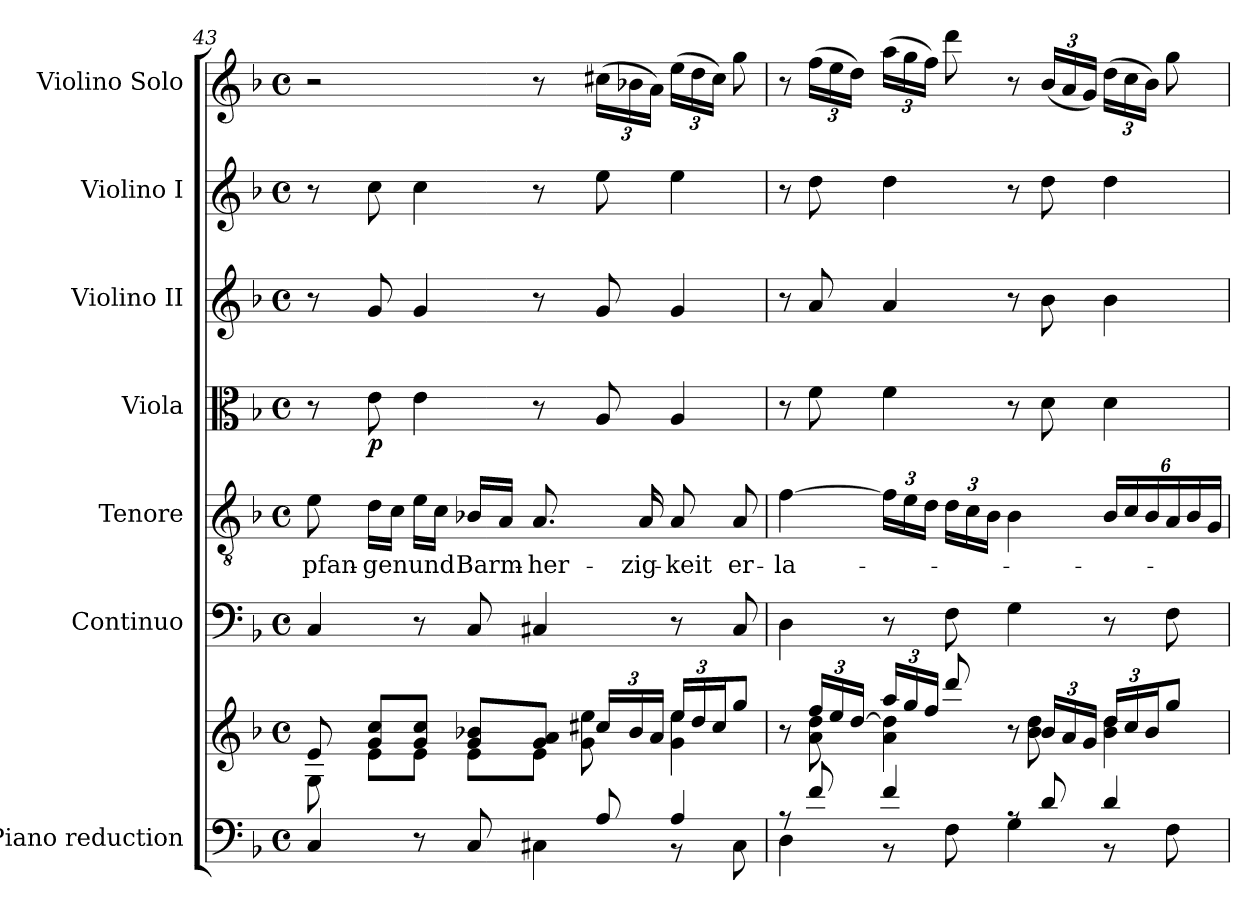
**kern	**kern	**kern	**kern	**text	**kern	**dynam	**kern	**kern	**kern
*part7	*part7	*part6	*part5	*part5	*part4	*part4	*part3	*part2	*part1
*staff8	*staff7	*staff6	*staff5	*staff5	*staff4	*staff4	*staff3	*staff2	*staff1
*I"Piano reduction	*	*I"Continuo	*I"Tenore	*	*I"Viola	*	*I"Violino II	*I"Violino I	*I"Violino Solo
*I'Pno	*	*	*	*	*	*	*	*	*I'Vln
*clefF4	*clefG2	*clefF4	*clefGv2	*	*clefC3	*	*clefG2	*clefG2	*clefG2
*k[b-]	*k[b-]	*k[b-]	*k[b-]	*	*k[b-]	*	*k[b-]	*k[b-]	*k[b-]
*M4/4	*M4/4	*M4/4	*M4/4	*	*M4/4	*	*M4/4	*M4/4	*M4/4
*met(c)	*met(c)	*met(c)	*met(c)	*	*met(c)	*	*met(c)	*met(c)	*met(c)
=43	=43	=43	=43	=43	=43	=43	=43	=43	=43
*^	*^	*	*	*	*	*	*	*	*
!	!	!	!	!	!	!LO:LY:b	!	!	!	!	!
4C/	4ryy	8e/	8G\	4C/	8e\	-pfan-	8r	.	8r	8r	2r
!	!	!	!	!	!	!LO:LY:b	!	!LO:DY:b	!	!	!
.	.	8g/ 8cc/L	8e\L	.	16d\LL	-gen	8e\	p	8g/	8cc\	.
.	.	.	.	.	16c\JJ	.	.	.	.	.	.
!	!	!	!	!	!	!LO:LY:b	!	!	!	!	!
8r	8ryy	8g/ 8cc/J	8e\J	8r	16e\LL	und	4e\	.	4g/	4cc\	.
.	.	.	.	.	16c\JJ	.	.	.	.	.	.
!	!	!	!	!	!	!LO:LY:b	!	!	!	!	!
8C/	8ryy	8g/ 8b-X/L	8e\L	8C/	16B-X/LL	Barm-	.	.	.	.	.
.	.	.	.	.	16A/JJ	.	.	.	.	.	.
!	!	!	!	!	!	!LO:LY:b	!	!	!	!	!
8ryy	4C#X\	8g/ 8a/J	8e\J	4C#X/	8.A/	-her-	8r	.	8r	8r	8r
*	*	*Xbrackettup	*	*	*	*	*	*	*	*	*Xbrackettup
8A/	.	24cc#X/LL	8g\ 8ee\	.	.	.	8A/	.	8g/	8ee\	(>24cc#X\LL
.	.	24b-/	.	.	.	.	.	.	.	.	24b-X\
!	!	!	!	!	!	!LO:LY:b	!	!	!	!	!
.	.	.	.	.	16A/	-zig-	.	.	.	.	.
.	.	24a/JJ	.	.	.	.	.	.	.	.	24a\JJ)
!	!	!	!	!	!	!LO:LY:b	!	!	!	!	!
4A/	8r	24ee/LL	4g\ 4ee\	8r	8A/	-keit	4A/	.	4g/	4ee\	(>24ee\LL
.	.	24dd/	.	.	.	.	.	.	.	.	24dd\
.	.	24cc#/J	.	.	.	.	.	.	.	.	24cc#\JJ)
!	!	!	!	!	!	!LO:LY:b	!	!	!	!	!
.	8C#\	8gg/J	.	8C#/	8A/	er-	.	.	.	.	8gg\
=44	=44	=44	=44	=44	=44	=44	=44	=44	=44	=44	=44
!	!	!	!	!	!	!LO:LY:b	!	!	!	!	!
8rA	4D\	8r	8ryy	4D\	[4f\	-la-	8r	.	8r	8r	8r
8f/	.	24ff/LL	8a\ 8dd\	.	.	.	8f\	.	8a/	8dd\	(>24ff\LL
.	.	24ee/	.	.	.	.	.	.	.	.	24ee\
.	.	[24dd/JJ	.	.	.	.	.	.	.	.	24dd\JJ)
*	*	*	*	*	*Xbrackettup	*	*	*	*	*	*
4f/	8r	24aa/LL	4a\ 4dd\]	8r	24f\LL]	.	4f\	.	4a/	4dd\	(>24aa\LL
.	.	24gg/	.	.	24e\	.	.	.	.	.	24gg\
.	.	24ff/JJ	.	.	24d\JJ	.	.	.	.	.	24ff\JJ)
.	8F\	8ddd/	.	8F\	24d\LL	.	.	.	.	.	8ddd\
.	.	.	.	.	24c\	.	.	.	.	.	.
.	.	.	.	.	24B-\JJ	.	.	.	.	.	.
8rA	4G\	8r	8ryy	4G\	4B-\	.	8r	.	8r	8r	8r
8d/	.	24b-/LL	8b-\ 8dd\	.	.	.	8d\	.	8b-\	8dd\	(<24b-/LL
.	.	24a/	.	.	.	.	.	.	.	.	24a/
.	.	24g/JJ	.	.	.	.	.	.	.	.	24g/JJ)
4d/	8r	24dd/LL	4b-\ 4dd\	8r	24B-/LL	.	4d\	.	4b-\	4dd\	(>24dd\LL
.	.	24cc/	.	.	24c/	.	.	.	.	.	24cc\
.	.	24b-/J	.	.	24B-/	.	.	.	.	.	24b-\JJ)
.	8F\	8gg/J	.	8F\	24A/	.	.	.	.	.	8gg\
.	.	.	.	.	24B-/	.	.	.	.	.	.
.	.	.	.	.	24G/JJ	.	.	.	.	.	.
*v	*v	*	*	*	*	*	*	*	*	*	*
*	*v	*v	*	*	*	*	*	*	*	*
=	=	=	=	=	=	=	=	=	=
*-	*-	*-	*-	*-	*-	*-	*-	*-	*-
